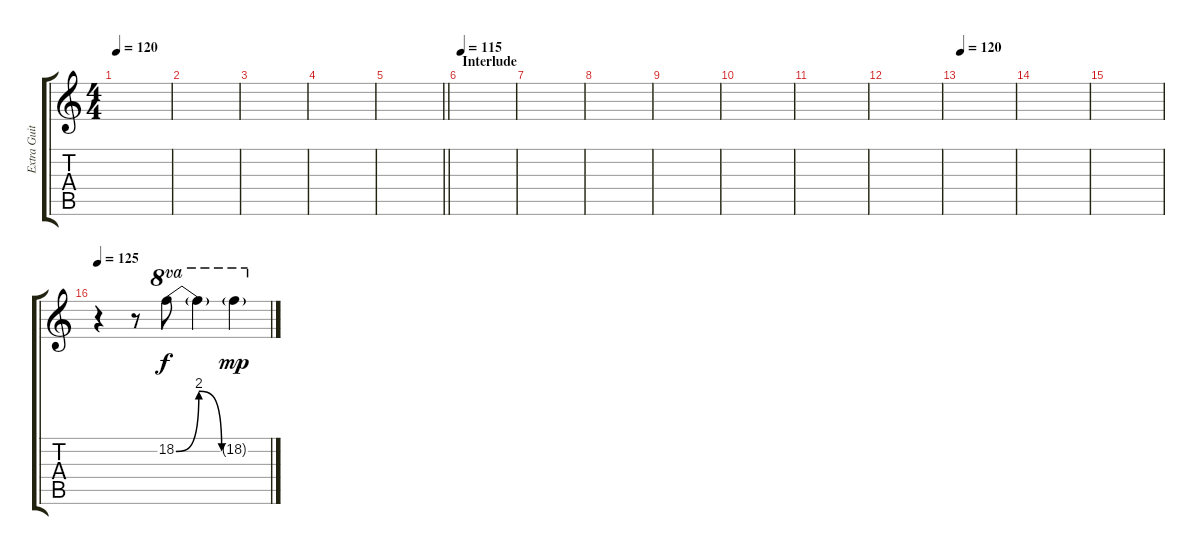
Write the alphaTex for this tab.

\track ("Extra Guitar 3" "Extra Guit") {instrument distortionguitar}
\staff {score tabs}
\tuning (E4 B3 G3 D3 A2 D2) {hide}
\ts (4 4)
\tempo 120
\clef g2
\ks c
|
|
|
|
\barLineRight lightlight
|
\section ("" "Interlude")
\tempo 115
|
|
|
|
|
|
|
\tempo 120
|
|
|
\tempo 125
r.4 r.8 18.2{be (bendrelease 0 0 15 8 40 8 60 0)}.8{ot 8va} 18.2{t}.4{ot 8va} 18.2{g}.4{ot 8va dy mp}
